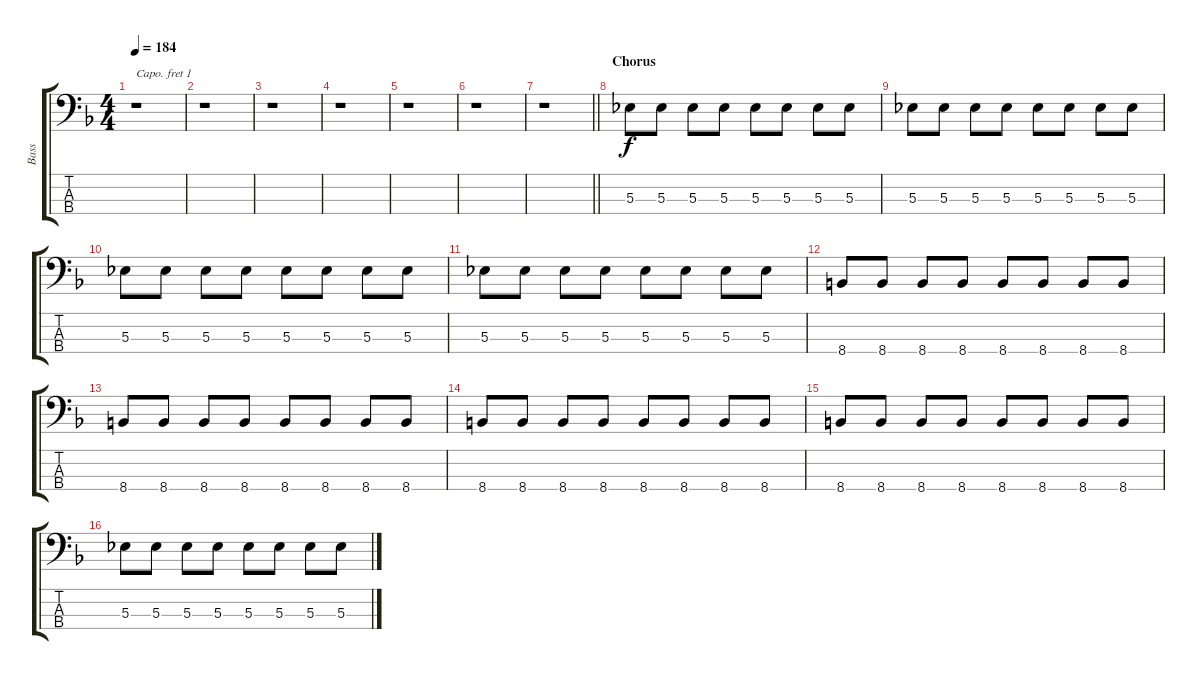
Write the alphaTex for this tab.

\track ("Bass" "Bass") {instrument electricbasspick}
\staff {score tabs}
\capo 1
\tuning (G2 D2 A1 D1) {hide}
\ts (4 4)
\tempo 184
\clef f4
\ks f
r.1{dy f} |
r.1 |
r.1 |
r.1 |
r.1 |
r.1 |
\barLineRight lightlight
r.1 |
\section ("" "Chorus")
5.3.8 5.3.8 5.3.8 5.3.8 5.3.8 5.3.8 5.3.8 5.3.8 |
5.3.8 5.3.8 5.3.8 5.3.8 5.3.8 5.3.8 5.3.8 5.3.8 |
5.3.8 5.3.8 5.3.8 5.3.8 5.3.8 5.3.8 5.3.8 5.3.8 |
5.3.8 5.3.8 5.3.8 5.3.8 5.3.8 5.3.8 5.3.8 5.3.8 |
8.4.8 8.4.8 8.4.8 8.4.8 8.4.8 8.4.8 8.4.8 8.4.8 |
8.4.8 8.4.8 8.4.8 8.4.8 8.4.8 8.4.8 8.4.8 8.4.8 |
8.4.8 8.4.8 8.4.8 8.4.8 8.4.8 8.4.8 8.4.8 8.4.8 |
8.4.8 8.4.8 8.4.8 8.4.8 8.4.8 8.4.8 8.4.8 8.4.8 |
5.3.8 5.3.8 5.3.8 5.3.8 5.3.8 5.3.8 5.3.8 5.3.8
